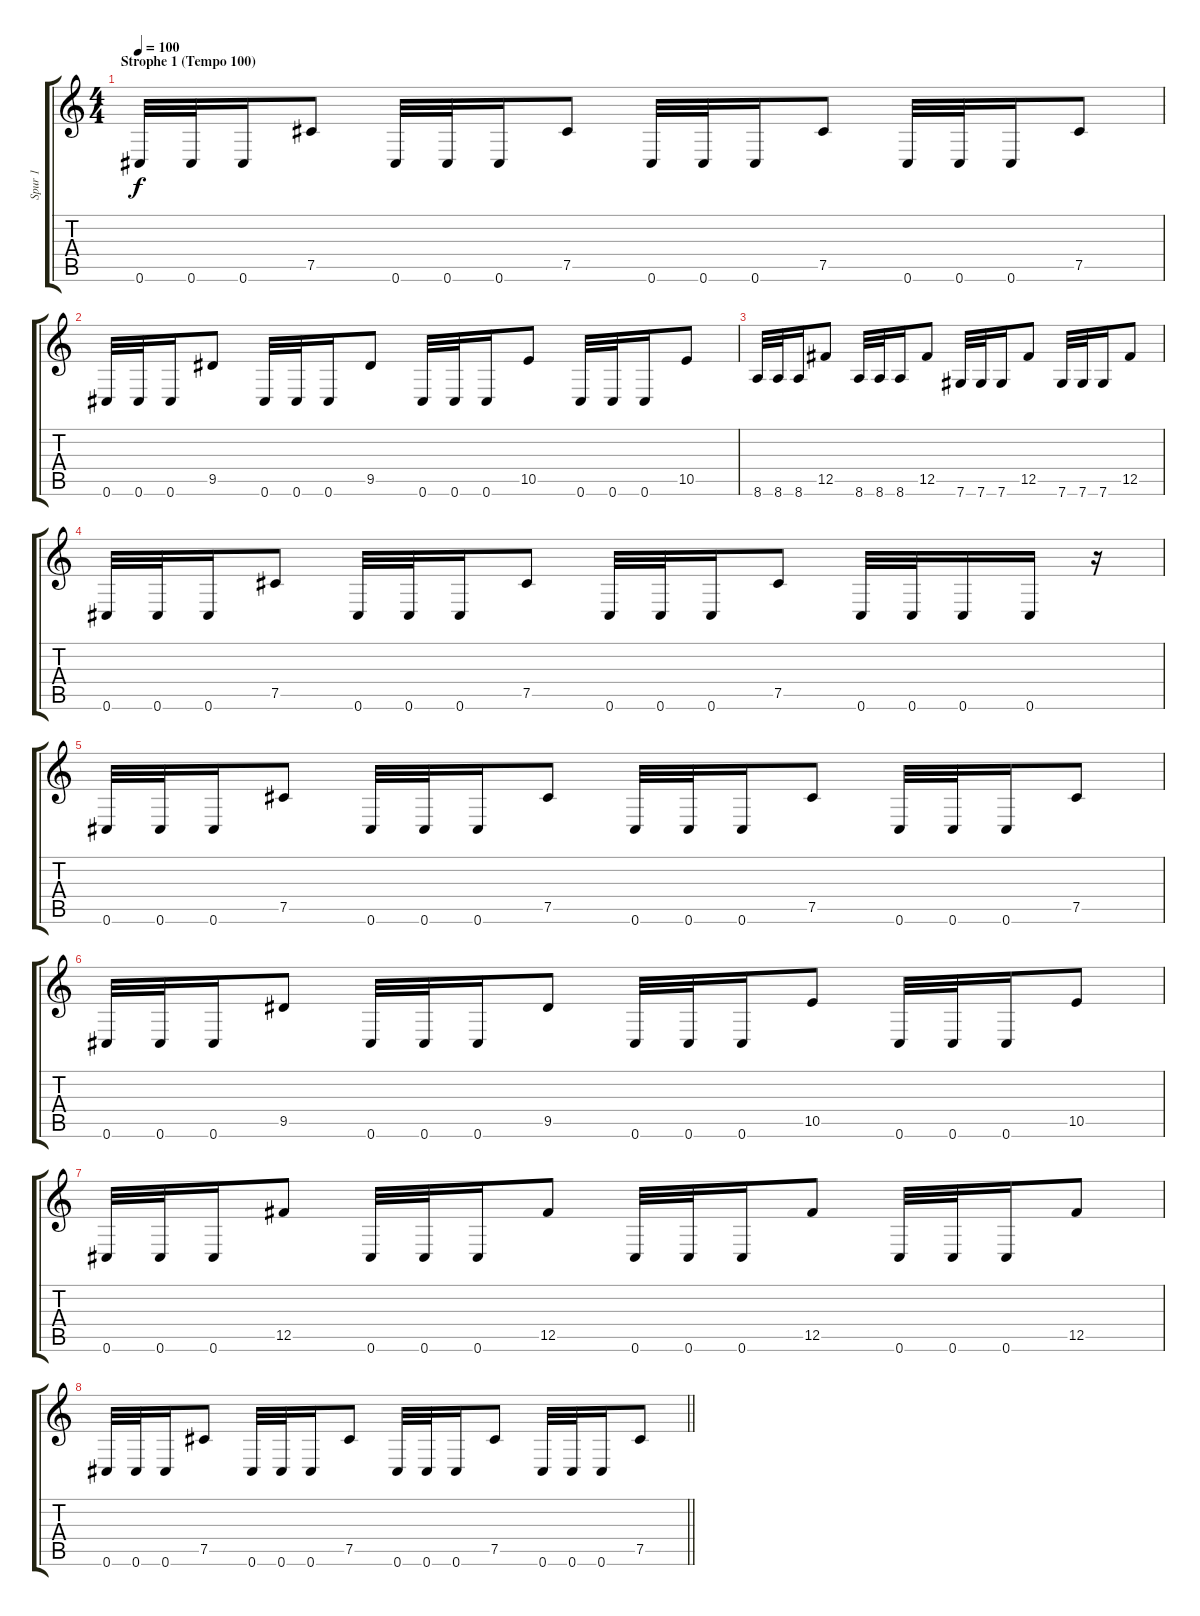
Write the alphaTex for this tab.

\track ("Spur 1" "Spur 1") {instrument distortionguitar}
\staff {score tabs}
\tuning (Db4 Ab3 E3 B2 Gb2 Db2) {hide}
\ts (4 4)
\section ("" "Strophe 1 (Tempo 100)")
\tempo 100
\clef g2
\ks c
0.6.32{dy f} 0.6.32 0.6.16 7.5.8 0.6.32 0.6.32 0.6.16 7.5.8 0.6.32 0.6.32 0.6.16 7.5.8 0.6.32 0.6.32 0.6.16 7.5.8 |
0.6.32 0.6.32 0.6.16 9.5.8 0.6.32 0.6.32 0.6.16 9.5.8 0.6.32 0.6.32 0.6.16 10.5.8 0.6.32 0.6.32 0.6.16 10.5.8 |
8.6.32 8.6.32 8.6.16 12.5.8 8.6.32 8.6.32 8.6.16 12.5.8 7.6.32 7.6.32 7.6.16 12.5.8 7.6.32 7.6.32 7.6.16 12.5.8 |
0.6.32 0.6.32 0.6.16 7.5.8 0.6.32 0.6.32 0.6.16 7.5.8 0.6.32 0.6.32 0.6.16 7.5.8 0.6.32 0.6.32 0.6.16 0.6.16 r.16 |
0.6.32 0.6.32 0.6.16 7.5.8 0.6.32 0.6.32 0.6.16 7.5.8 0.6.32 0.6.32 0.6.16 7.5.8 0.6.32 0.6.32 0.6.16 7.5.8 |
0.6.32 0.6.32 0.6.16 9.5.8 0.6.32 0.6.32 0.6.16 9.5.8 0.6.32 0.6.32 0.6.16 10.5.8 0.6.32 0.6.32 0.6.16 10.5.8 |
0.6.32 0.6.32 0.6.16 12.5.8 0.6.32 0.6.32 0.6.16 12.5.8 0.6.32 0.6.32 0.6.16 12.5.8 0.6.32 0.6.32 0.6.16 12.5.8 |
\barLineRight lightlight
0.6.32 0.6.32 0.6.16 7.5.8 0.6.32 0.6.32 0.6.16 7.5.8 0.6.32 0.6.32 0.6.16 7.5.8 0.6.32 0.6.32 0.6.16 7.5.8
